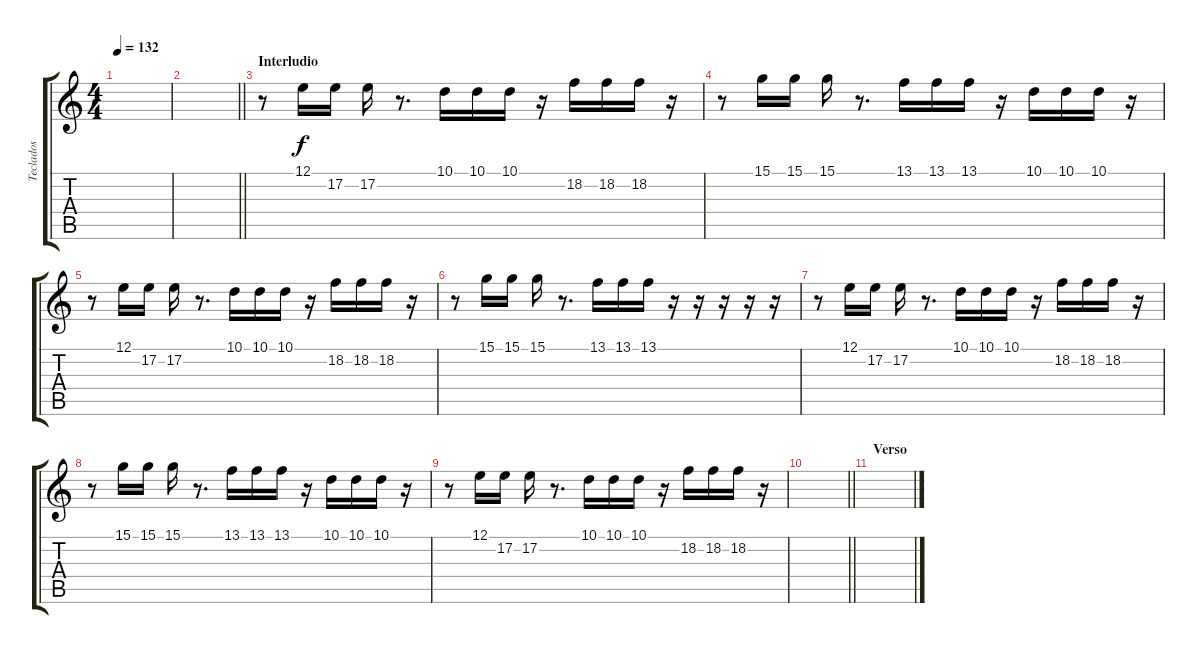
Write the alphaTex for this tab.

\track ("Teclados" "Teclados") {instrument drawbarorgan}
\staff {score tabs}
\tuning (E4 B3 G3 D3 A2 E2) {hide}
\ts (4 4)
\tempo 132
\clef g2
\ks c
|
\barLineRight lightlight
|
\section ("" "Interludio")
r.8 12.1.16 17.2.16 17.2.16 r.8{d} 10.1.16 10.1.16 10.1.16 r.16 18.2.16 18.2.16 18.2.16 r.16 |
r.8 15.1.16 15.1.16 15.1.16 r.8{d} 13.1.16 13.1.16 13.1.16 r.16 10.1.16 10.1.16 10.1.16 r.16 |
r.8 12.1.16 17.2.16 17.2.16 r.8{d} 10.1.16 10.1.16 10.1.16 r.16 18.2.16 18.2.16 18.2.16 r.16 |
r.8 15.1.16 15.1.16 15.1.16 r.8{d} 13.1.16 13.1.16 13.1.16 r.16 r.16 r.16 r.16 r.16 |
r.8 12.1.16 17.2.16 17.2.16 r.8{d} 10.1.16 10.1.16 10.1.16 r.16 18.2.16 18.2.16 18.2.16 r.16 |
r.8 15.1.16 15.1.16 15.1.16 r.8{d} 13.1.16 13.1.16 13.1.16 r.16 10.1.16 10.1.16 10.1.16 r.16 |
r.8 12.1.16 17.2.16 17.2.16 r.8{d} 10.1.16 10.1.16 10.1.16 r.16 18.2.16 18.2.16 18.2.16 r.16 |
\barLineRight lightlight
|
\section ("" "Verso")
